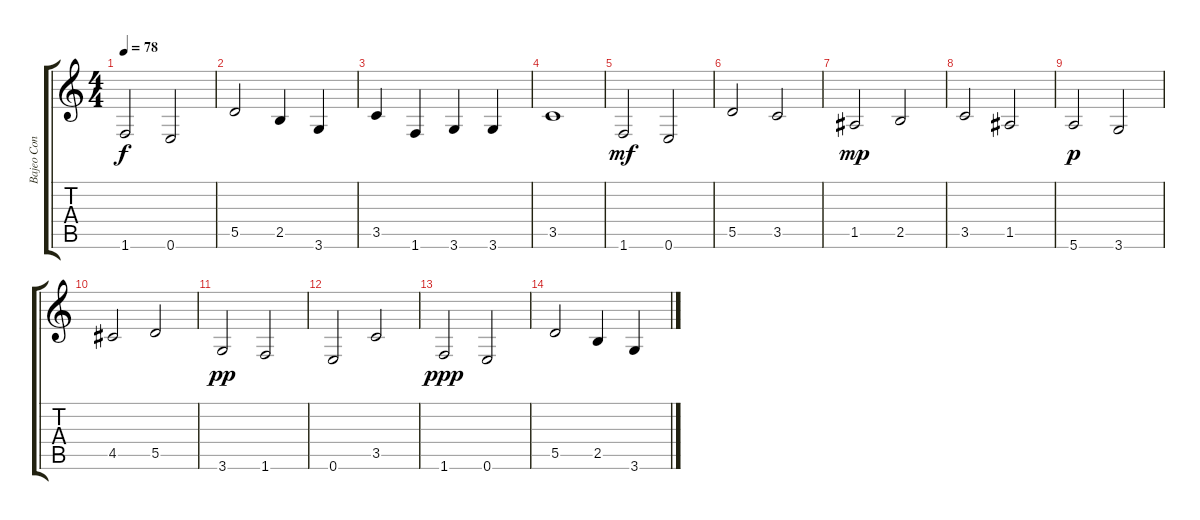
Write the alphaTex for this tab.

\track ("Bajeo Con Guitarra" "Bajeo Con ") {instrument electricguitarjazz}
\staff {score tabs}
\tuning (E4 B3 G3 D3 A2 E2) {hide}
\ts (4 4)
\tempo 78
\clef g2
\ks c
1.6.2{dy f} 0.6.2 |
5.5.2 2.5.4 3.6.4 |
3.5.4 1.6.4 3.6.4 3.6.4 |
3.5.1 |
1.6.2{dy mf volume 4} 0.6.2 |
5.5.2 3.5.2 |
1.5.2{dy mp} 2.5.2 |
3.5.2 1.5.2 |
5.6.2{dy p} 3.6.2 |
4.5.2 5.5.2 |
3.6.2{dy pp} 1.6.2 |
0.6.2{volume 0} 3.5.2 |
1.6.2{dy ppp} 0.6.2 |
5.5.2 2.5.4 3.6.4
